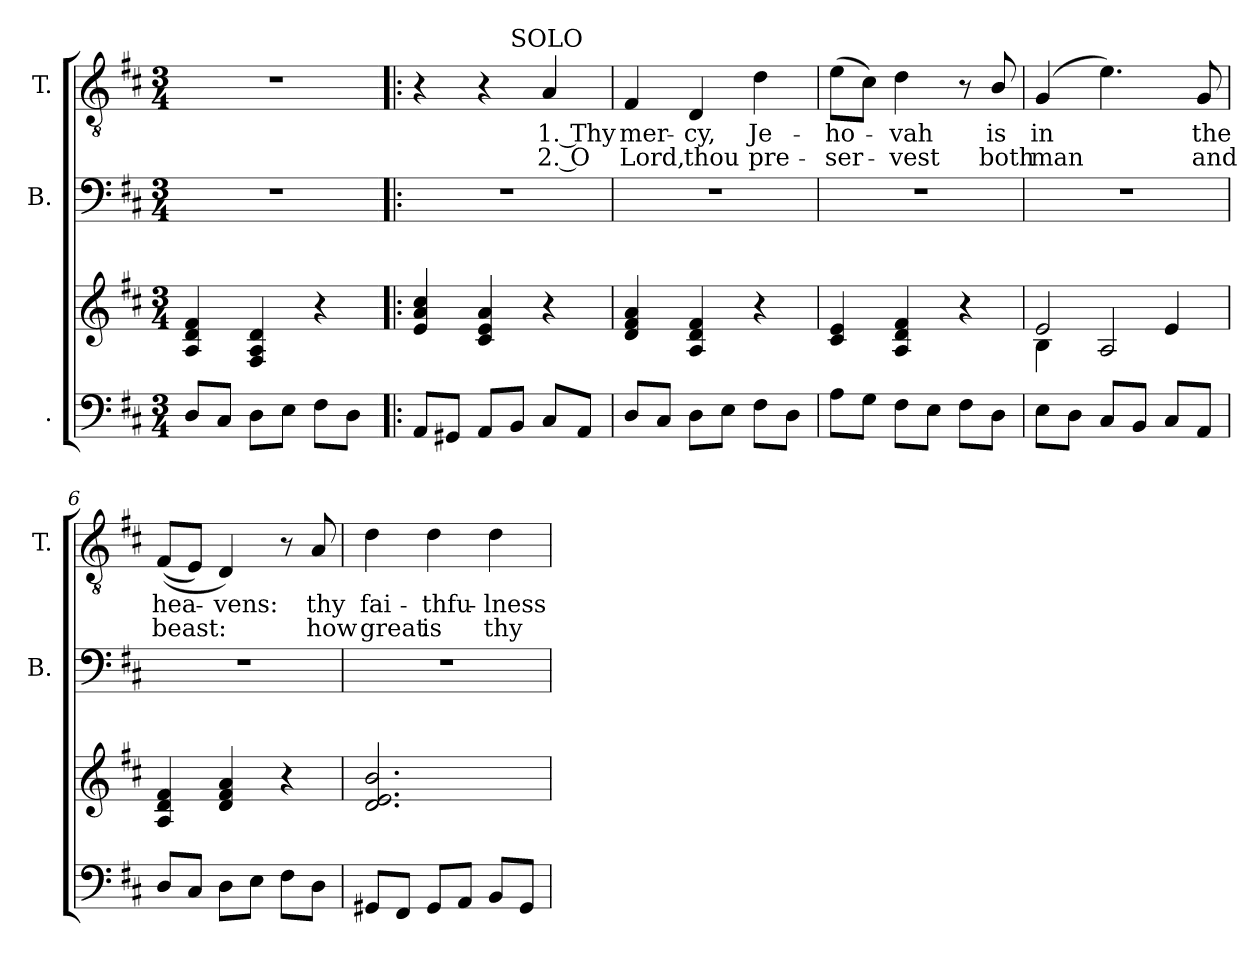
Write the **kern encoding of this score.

**kern	**kern	**kern	**kern	**text	**text
*part3	*part3	*part2	*part1	*part1	*part1
*staff4	*staff3	*staff2	*staff1	*staff1	*staff1
*I".	*	*I"B.	*I"T.	*	*
*	*	*I'B.	*I'T.	*	*
!!LO:PB:g=z
*clefF4	*clefG2	*clefF4	*clefGv2	*	*
*	*	*	*ITrd7c12	*	*
*k[f#c#]	*k[f#c#]	*k[f#c#]	*k[f#c#]	*	*
*D:	*D:	*D:	*D:	*	*
*M3/4	*M3/4	*M3/4	*M3/4	*	*
=1	=1	=1	=1	=1	=1
!	!	!LO:N:vis=1	!LO:N:vis=1	!	!
8Di/L	4Ai/ 4di 4f#i	2.r	2.r	.	.
8C#i/J	.	.	.	.	.
8Di\L	4F#i/ 4Ai 4di	.	.	.	.
8Ei\J	.	.	.	.	.
8F#i\L	4r	.	.	.	.
8Di\J	.	.	.	.	.
=2!|:	=2!|:	=2!|:	=2!|:	=2!|:	=2!|:
!	!	!LO:N:vis=1	!	!	!
*	*	*	*^	*	*
8AAi/L	4ei/ 4ai 4cc#i	2.r	4r	4.ryy	.	.
8GG#Xi/J	.	.	.	.	.	.
8AAi/L	4c#i/ 4ei 4ai	.	4r	.	.	.
!	!	!	!	!LO:TX:a:t=SOLO	!	!
8BBi/J	.	.	.	4.ryy	.	.
!	!	!	!	!	!LO:LY:b:color=#000000	!LO:LY:b:color=#000000
8C#i/L	4r	.	4AAi/	.	1. Thy	2. O
8AAi/J	.	.	.	.	.	.
=3	=3	=3	=3	=3	=3	=3
!	!	!LO:N:vis=1	!	!	!	!
*	*	*	*v	*v	*	*
*	*	*	*^	*	*
!	!	!	!	!	!LO:LY:b:color=#000000	!LO:LY:b:color=#000000
*	*	*	*v	*v	*	*
8Di/L	4di/ 4f#i 4ai	2.r	4FF#i/	mer-	Lord,
8C#i/J	.	.	.	.	.
!	!	!	!	!LO:LY:b:color=#000000	!LO:LY:b:color=#000000
8Di\L	4Ai/ 4di 4f#i	.	4DDi/	-cy,	thou
8Ei\J	.	.	.	.	.
!	!	!	!	!LO:LY:b:color=#000000	!LO:LY:b:color=#000000
8F#i\L	4r	.	4Di\	Je-	pre-
8Di\J	.	.	.	.	.
=4	=4	=4	=4	=4	=4
!	!	!LO:N:vis=1	!	!	!
!	!	!	!	!LO:LY:b:color=#000000	!LO:LY:b:color=#000000
8Ai\L	4c#i/ 4ei	2.r	(8Ei\L	-ho-	-ser-
8Gi\J	.	.	8C#i\J)	.	.
!	!	!	!	!LO:LY:b:color=#000000	!LO:LY:b:color=#000000
8F#i\L	4Ai/ 4di 4f#i	.	4Di\	-vah	-vest
8Ei\J	.	.	.	.	.
8F#i\L	4r	.	8r	.	.
!	!	!	!	!LO:LY:b:color=#000000	!LO:LY:b:color=#000000
8Di\J	.	.	8BBi/	is	both
=5	=5	=5	=5	=5	=5
*	*^	*	*	*	*
!	!	!	!LO:N:vis=1	!	!	!
!	!	!	!	!	!LO:LY:b:color=#000000	!LO:LY:b:color=#000000
8Ei\L	2ei/	4Bi\	2.r	(4GGi/	in	man
8Di\J	.	.	.	.	.	.
8C#i/L	.	2Ai/	.	4.Ei\)	.	.
8BBi/J	.	.	.	.	.	.
8C#i/L	4ei/	.	.	.	.	.
!	!	!	!	!	!LO:LY:b:color=#000000	!LO:LY:b:color=#000000
8AAi/J	.	.	.	8GGi/	the	and
*	*v	*v	*	*	*	*
!!LO:LB:g=z
=6	=6	=6	=6	=6	=6
!	!	!LO:N:vis=1	!	!	!
!	!	!	!	!LO:LY:b:color=#000000	!LO:LY:b:color=#000000
8Di/L	4Ai/ 4di 4f#i	2.r	((8FF#i/L	hea-	beast:
8C#i/J	.	.	8EEi/J)	.	.
!	!	!	!	!LO:LY:b:color=#000000	!
8Di\L	4di/ 4f#i 4ai	.	4DDi/)	-vens:	.
8Ei\J	.	.	.	.	.
8F#i\L	4r	.	8r	.	.
!	!	!	!	!LO:LY:b:color=#000000	!LO:LY:b:color=#000000
8Di\J	.	.	8AAi/	thy	how
=7	=7	=7	=7	=7	=7
!	!	!LO:N:vis=1	!	!	!
!	!	!	!	!LO:LY:b:color=#000000	!LO:LY:b:color=#000000
8GG#Xi/L	2.di/ 2.ei 2.bi	2.r	4Di\	fai-	great
8FF#i/J	.	.	.	.	.
!	!	!	!	!LO:LY:b:color=#000000	!LO:LY:b:color=#000000
8GG#i/L	.	.	4Di\	-thfu-	is
8AAi/J	.	.	.	.	.
!	!	!	!	!LO:LY:b:color=#000000	!LO:LY:b:color=#000000
8BBi/L	.	.	4Di\	-lness	thy
8GG#i/J	.	.	.	.	.
=	=	=	=	=	=
*-	*-	*-	*-	*-	*-
